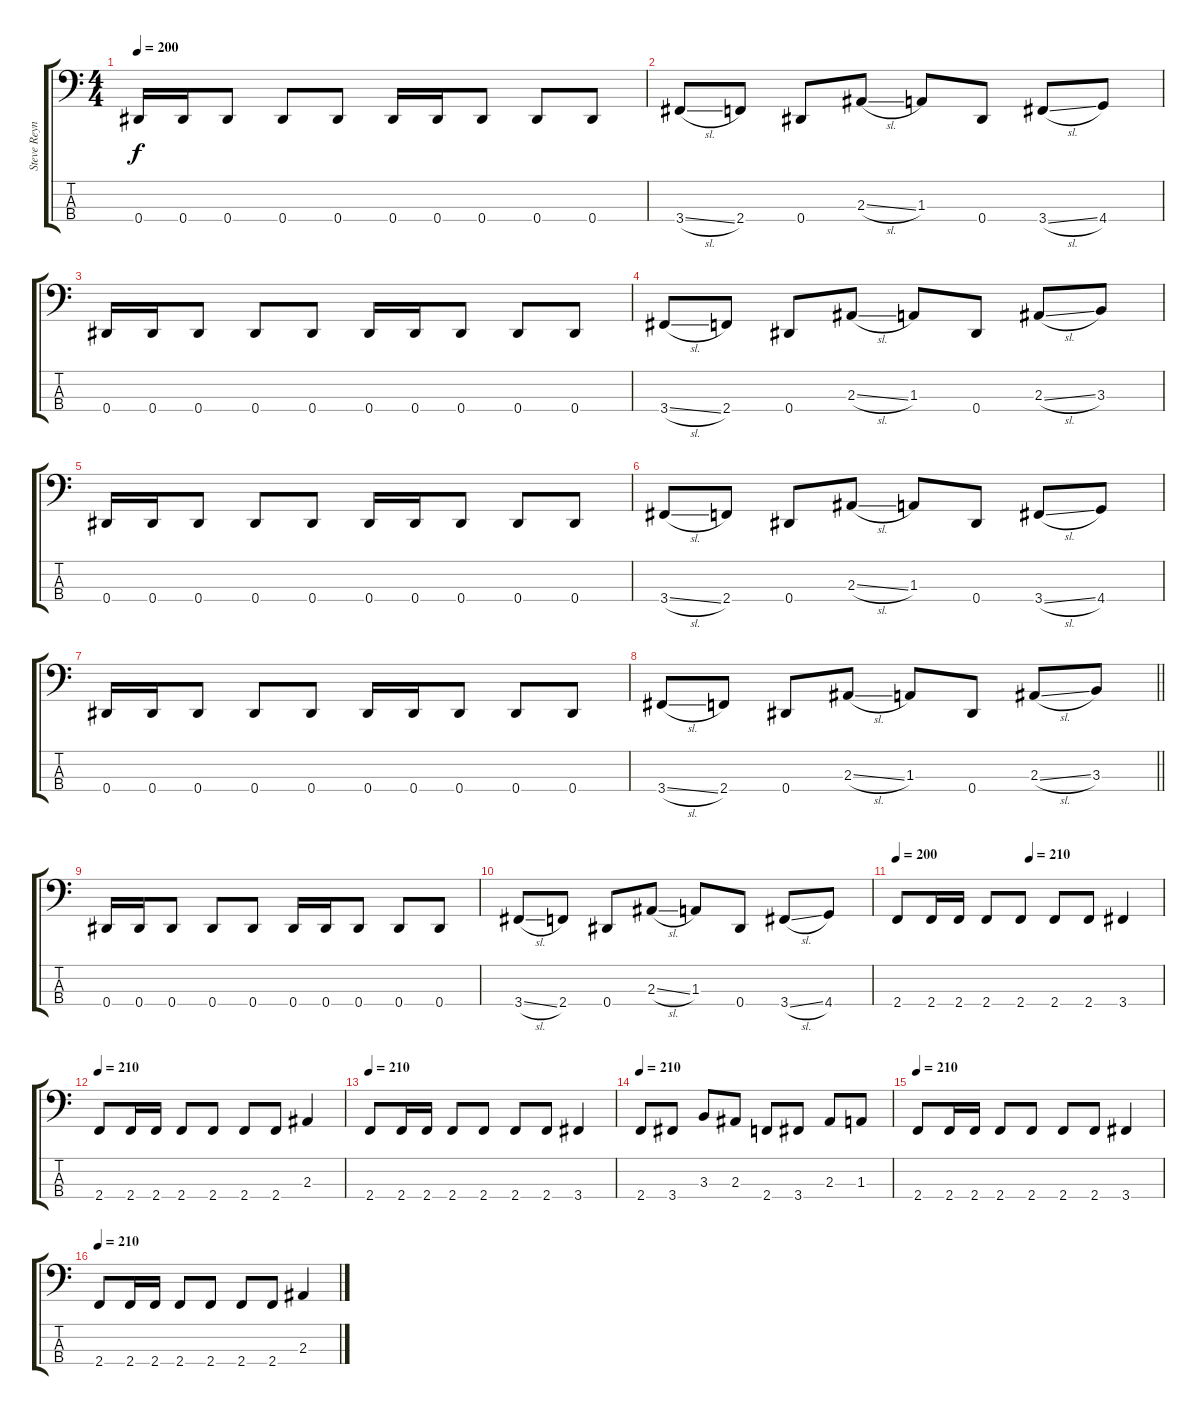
\track ("Steve Reynolds" "Steve Reyn") {instrument electricbasspick}
\staff {score tabs}
\tuning (Gb2 Db2 Ab1 Eb1) {hide}
\ts (4 4)
\tempo 200
\clef f4
\ks c
0.4.16{dy f} 0.4.16 0.4.8 0.4.8 0.4.8 0.4.16 0.4.16 0.4.8 0.4.8 0.4.8 |
3.4{sl}.8 2.4.8 0.4.8 2.3{sl}.8 1.3.8 0.4.8 3.4{sl}.8 4.4.8 |
0.4.16 0.4.16 0.4.8 0.4.8 0.4.8 0.4.16 0.4.16 0.4.8 0.4.8 0.4.8 |
3.4{sl}.8 2.4.8 0.4.8 2.3{sl}.8 1.3.8 0.4.8 2.3{sl}.8 3.3.8 |
0.4.16 0.4.16 0.4.8 0.4.8 0.4.8 0.4.16 0.4.16 0.4.8 0.4.8 0.4.8 |
3.4{sl}.8 2.4.8 0.4.8 2.3{sl}.8 1.3.8 0.4.8 3.4{sl}.8 4.4.8 |
0.4.16 0.4.16 0.4.8 0.4.8 0.4.8 0.4.16 0.4.16 0.4.8 0.4.8 0.4.8 |
\barLineRight lightlight
3.4{sl}.8 2.4.8 0.4.8 2.3{sl}.8 1.3.8 0.4.8 2.3{sl}.8 3.3.8 |
\section ("" "")
0.4.16 0.4.16 0.4.8 0.4.8 0.4.8 0.4.16 0.4.16 0.4.8 0.4.8 0.4.8 |
3.4{sl}.8 2.4.8 0.4.8 2.3{sl}.8 1.3.8 0.4.8 3.4{sl}.8 4.4.8 |
\tempo 200
\tempo (210 0.5)
2.4.8 2.4.16 2.4.16 2.4.8 2.4.8 2.4.8 2.4.8 3.4.4 |
\tempo 210
2.4.8 2.4.16 2.4.16 2.4.8 2.4.8 2.4.8 2.4.8 2.3.4 |
\tempo 210
2.4.8 2.4.16 2.4.16 2.4.8 2.4.8 2.4.8 2.4.8 3.4.4 |
\tempo 210
2.4.8 3.4.8 3.3.8 2.3.8 2.4.8 3.4.8 2.3.8 1.3.8 |
\tempo 210
2.4.8 2.4.16 2.4.16 2.4.8 2.4.8 2.4.8 2.4.8 3.4.4 |
\tempo 210
2.4.8 2.4.16 2.4.16 2.4.8 2.4.8 2.4.8 2.4.8 2.3.4
